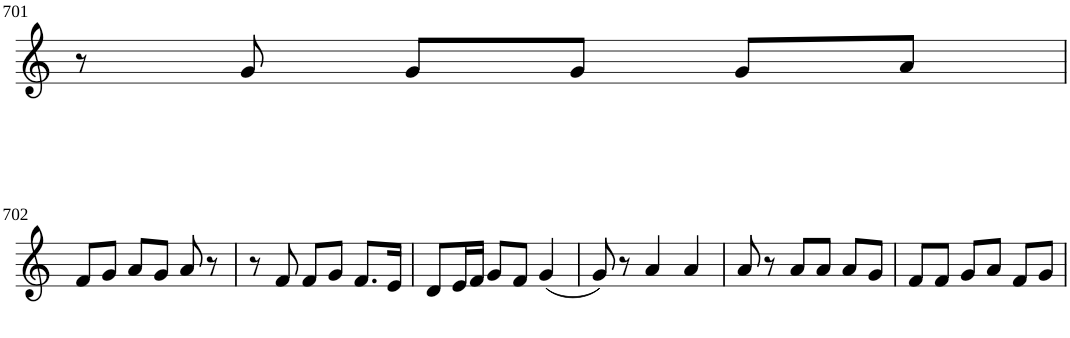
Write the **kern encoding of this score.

**kern
*part1
*staff1
*I"Violin
!!LO:PB:g=z
*clefG2
*k[]
*M3/4
=701
8r
8g/
8g/L
8g/J
8g/L
8a/J
!!LO:LB:g=z
=702
8f/L
8g/J
8a/L
8g/J
8a/
8r
=703
8r
8f/
8f/L
8g/J
8.f/L
16e/Jk
=704
8d/L
16e/L
16f/JJ
8g/L
8f/J
(4g/
=705
8g/)
8r
4a/
4a/
=706
8a/
8r
8a/L
8a/J
8a/L
8g/J
=707
8f/L
8f/J
8g/L
8a/J
8f/L
8g/J
=
*-
